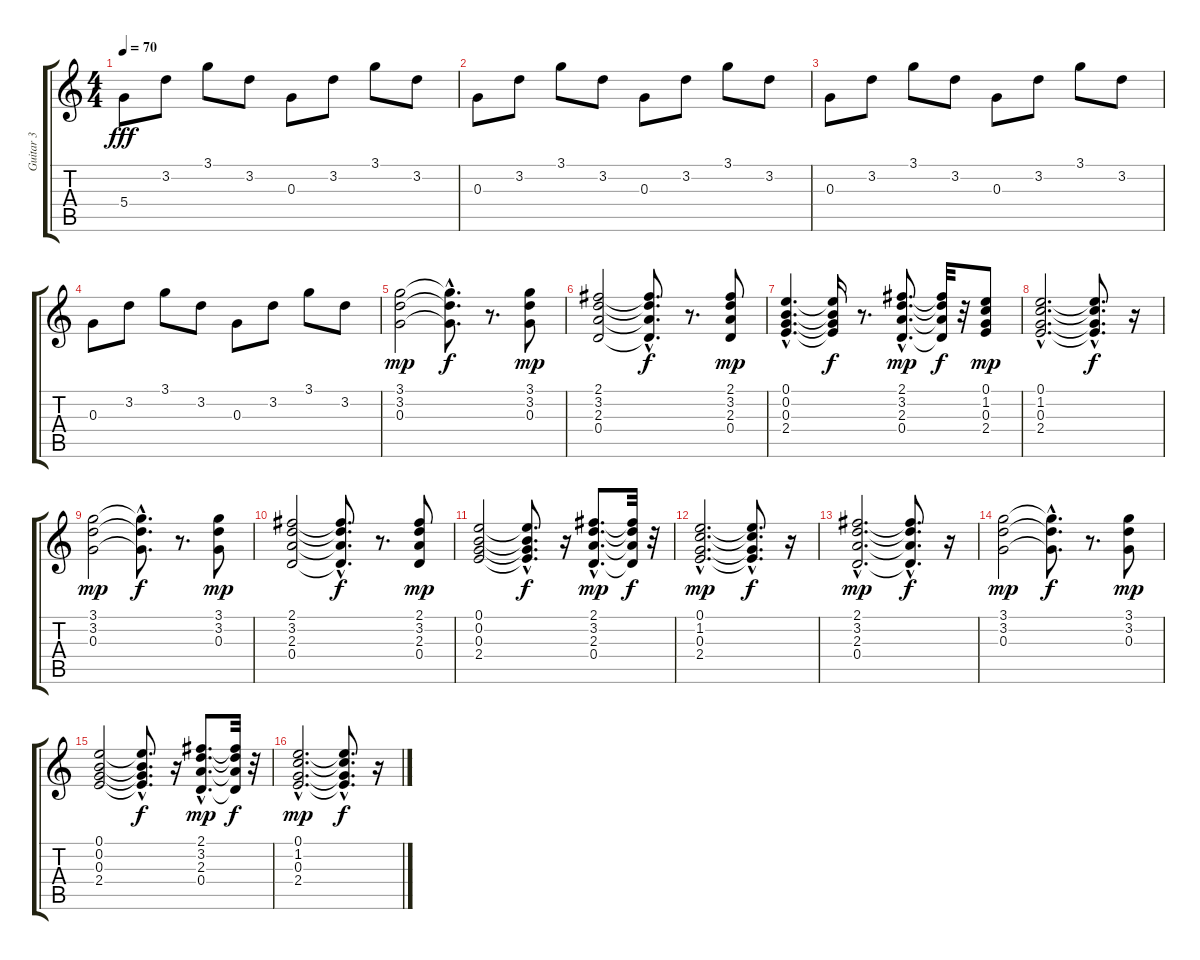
\track ("Guitar 3" "Guitar 3") {instrument acousticguitarsteel}
\staff {score tabs}
\tuning (E4 B3 G3 D3 A2 E2) {hide}
\ts (4 4)
\tempo 70
\clef g2
\ks c
5.4.8{dy fff instrument acousticguitarsteel} 3.2.8 3.1.8 3.2.8 0.3.8 3.2.8 3.1.8 3.2.8 |
0.3.8 3.2.8 3.1.8 3.2.8 0.3.8 3.2.8 3.1.8 3.2.8 |
0.3.8 3.2.8 3.1.8 3.2.8 0.3.8 3.2.8 3.1.8 3.2.8 |
0.3.8 3.2.8 3.1.8 3.2.8 0.3.8 3.2.8 3.1.8 3.2.8 |
(3.1 3.2 0.3).2{dy mp} (3.1{hac t} 3.2{hac t} 0.3{hac t}).8{d dy f} r.8{d} (3.1 3.2 0.3).8{dy mp} |
(2.1 3.2 2.3 0.4).2 (2.1{hac t} 3.2{hac t} 2.3{hac t} 0.4{hac t}).8{d dy f} r.8{d} (2.1 3.2 2.3 0.4).8{dy mp} |
(0.1{hac} 0.2{hac} 0.3{hac} 2.4{hac}).4{d} (0.1{t} 0.2{t} 0.3{t} 2.4{t}).16{dy f} r.8{d} (2.1{hac} 3.2{hac} 2.3{hac} 0.4{hac}).8{d dy mp} (2.1{t} 3.2{t} 2.3{t} 0.4{t}).32{dy f} r.32 (0.1 1.2 0.3 2.4).8{dy mp} |
(0.1{hac} 1.2{hac} 0.3{hac} 2.4{hac}).2{d} (0.1{hac t} 1.2{hac t} 0.3{hac t} 2.4{hac t}).8{d dy f} r.16 |
(3.1 3.2 0.3).2{dy mp} (3.1{hac t} 3.2{hac t} 0.3{hac t}).8{d dy f} r.8{d} (3.1 3.2 0.3).8{dy mp} |
(2.1 3.2 2.3 0.4).2 (2.1{hac t} 3.2{hac t} 2.3{hac t} 0.4{hac t}).8{d dy f} r.8{d} (2.1 3.2 2.3 0.4).8{dy mp} |
(0.1 0.2 0.3 2.4).2 (0.1{hac t} 0.2{hac t} 0.3{hac t} 2.4{hac t}).8{d dy f} r.16 (2.1{hac} 3.2{hac} 2.3{hac} 0.4{hac}).8{d dy mp} (2.1{t} 3.2{t} 2.3{t} 0.4{t}).32{dy f} r.32 |
(0.1{hac} 1.2{hac} 0.3{hac} 2.4{hac}).2{d dy mp} (0.1{hac t} 1.2{hac t} 0.3{hac t} 2.4{hac t}).8{d dy f} r.16 |
(2.1{hac} 3.2{hac} 2.3{hac} 0.4{hac}).2{d dy mp} (2.1{hac t} 3.2{hac t} 2.3{hac t} 0.4{hac t}).8{d dy f} r.16 |
(3.1 3.2 0.3).2{dy mp} (3.1{hac t} 3.2{hac t} 0.3{hac t}).8{d dy f} r.8{d} (3.1 3.2 0.3).8{dy mp} |
(0.1 0.2 0.3 2.4).2 (0.1{hac t} 0.2{hac t} 0.3{hac t} 2.4{hac t}).8{d dy f} r.16 (2.1{hac} 3.2{hac} 2.3{hac} 0.4{hac}).8{d dy mp} (2.1{t} 3.2{t} 2.3{t} 0.4{t}).32{dy f} r.32 |
(0.1{hac} 1.2{hac} 0.3{hac} 2.4{hac}).2{d dy mp} (0.1{hac t} 1.2{hac t} 0.3{hac t} 2.4{hac t}).8{d dy f} r.16
